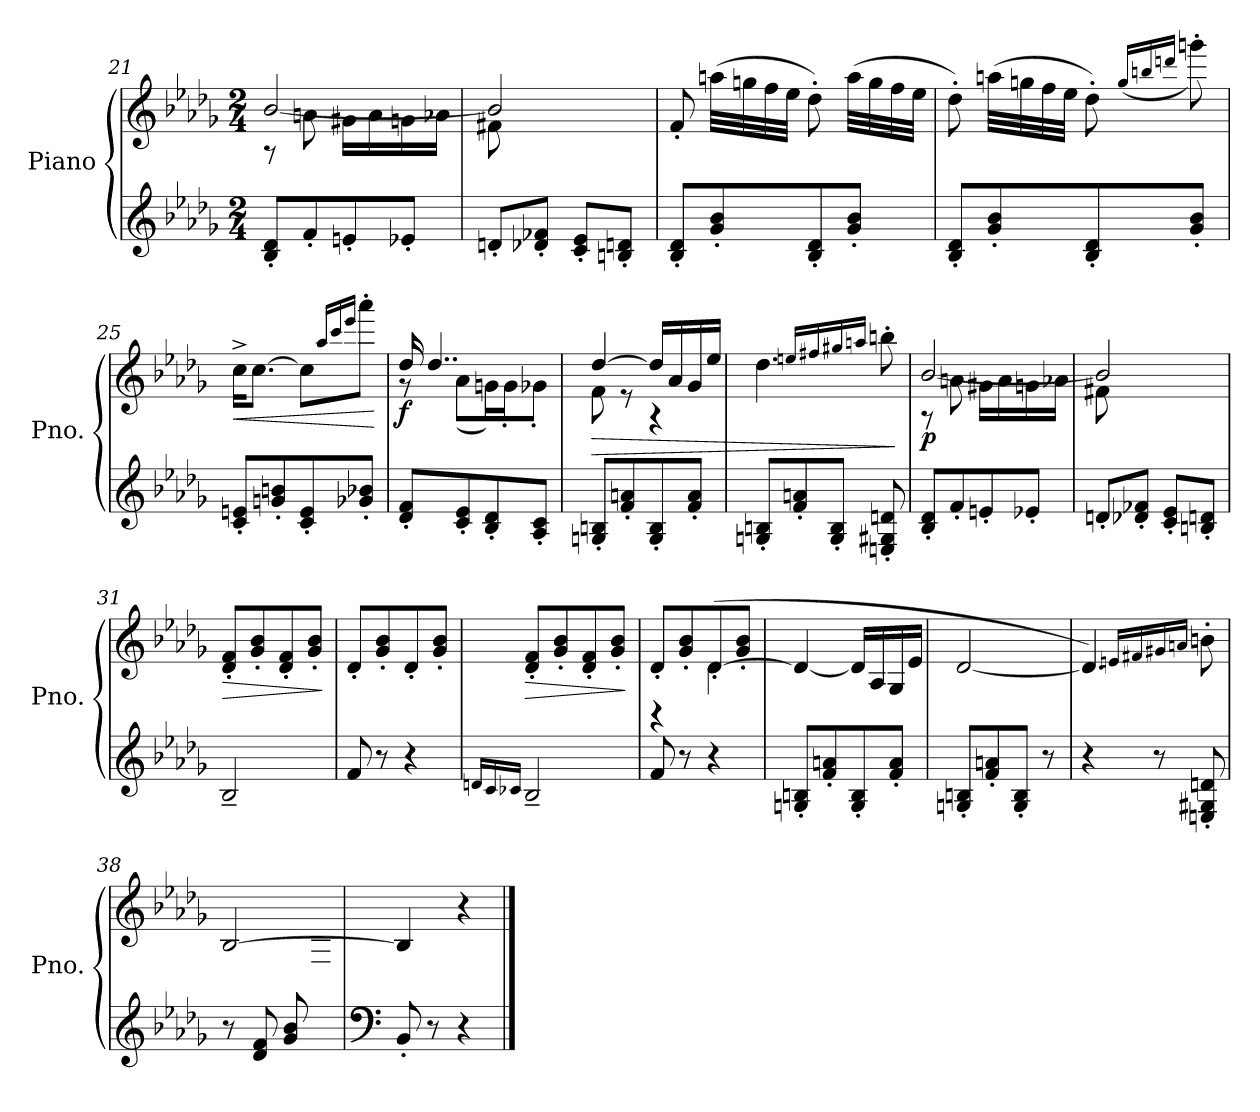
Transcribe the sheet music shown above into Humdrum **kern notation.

**kern	**kern	**dynam
*part1	*part1	*part1
*staff2	*staff1	*staff1/2
*I"Piano	*	*
*I'Pno.	*	*
!!LO:LB:g=z
*clefG2	*clefG2	*
*k[b-e-a-d-g-]	*k[b-e-a-d-g-]	*
*M2/4	*M2/4	*
=21	=21	=21
*	*^	*
8B-/' 8d-/'L	8rA	[2b-/	.
8f'/	8an\	.	.
8en'/	16g#X\LL	.	.
.	16a\	.	.
8e-X'/J	16gn\	.	.
.	16a-X\JJ	.	.
=22	=22	=22	=22
8dn'/L	8f#X\	2b-/]	.
8d-X/' 8f-X/'J	8reyy	.	.
8c/' 8e-/'L	4reyy	.	.
8Bn/' 8dn/'J	.	.	.
*	*v	*v	*
=23	=23	=23
8B-/' 8d-/'L	8f'/	.
8g-/' 8b-/'	(>32aan\LLL	.
.	32ggn\	.
.	32ff\	.
.	32ee-\JJJ	.
8B-/' 8d-/'	8dd-'\)	.
8g-/' 8b-/'J	(>32aa\LLL	.
.	32gg\	.
.	32ff\	.
.	32ee-\JJJ	.
=24	=24	=24
8B-/' 8d-/'L	8dd-'\)	.
8g-/' 8b-/'	(>32aan\LLL	.
.	32ggn\	.
.	32ff\	.
.	32ee-\JJJ	.
8B-/' 8d-/'	8dd-'\)	.
.	(<16qgg/LL	.
.	16qbbn/	.
.	16qdddn/JJ	.
8g-/' 8b-/'J	8gggn'\)	.
!!LO:LB:g=z
=25	=25	=25
!	!	!LO:HP:b
8c/' 8en/'L	16cc^\KL	<
.	[8.cc\J	.
8gn/' 8bn/'	.	.
8c/' 8e/'	8cc\L]	.
.	16qaa-/LL	.
.	16qccc/	.
.	16qeee-/JJ	.
8g-X/' 8b-X/'J	8aaa-'\J	.
.	.	[
=26	=26	=26
*	*^	*
!	!	!	!LO:DY:b
8d-/' 8f/'L	16dd-/	8r	f
.	4..dd-/	.	.
8c/' 8e-/'	.	(<8a-\L	.
8B-/' 8d-/'	.	16gn\L)	.
.	.	16g'\J	.
8A-/' 8c/'J	.	8g-X'\J	.
=27	=27	=27	=27
!	!	!	!LO:HP:b
8Gn/' 8Bn/'L	[4dd-/	8f\	>
8f/' 8an/'	.	8r	.
8G/' 8B/'	16dd-/LL]	4r	.
.	16a-/	.	.
8f/' 8a/'J	16g-/	.	.
.	16ee-/JJ	.	.
*	*v	*v	*
=28	=28	=28
8Gn/' 8Bn/'L	4.dd-\	.
8f/' 8an/'	.	.
8G/' 8B/'J	.	.
.	16qeen/LL	.
.	16qff#X/	.
.	16qgg#X/	.
.	16qaan/JJ	.
8En/' 8G#X/' 8dn/'	8bbn'\	.
.	.	]
=29	=29	=29
*	*^	*
!	!	!	!LO:DY:b
8B-/' 8d-/'L	8rA	[2b-/	p
8f'/	8an\	.	.
8en'/	16g#X\LL	.	.
.	16a\	.	.
8e-X'/J	16gn\	.	.
.	16a-X\JJ	.	.
!!LO:PB:g=z	!!
=30	=30	=30	=30
8dn'/L	8f#X\	2b-/]	.
8d-X/' 8f-X/'J	8reyy	.	.
8c/' 8e-/'L	4reyy	.	.
8Bn/' 8dn/'J	.	.	.
*	*v	*v	*
=31	=31	=31
!	!	!LO:HP:b
2B-~/	8d-/' 8f/'L	>
.	8g-/' 8b-/'	.
.	8d-/' 8f/'	.
.	8g-/' 8b-/'J	.
.	.	]
=32	=32	=32
8f/	8d-'/L	.
8r	8g-/' 8b-/'	.
4r	8d-'/	.
.	8g-/' 8b-/'J	.
=33	=33	=33
16qdn/LL	.	.
16qc/	.	.
16qc-X/JJ	.	.
!	!	!LO:HP:b
2B-~/	8d-/' 8f/'L	>
.	8g-/' 8b-/'	.
.	8d-/' 8f/'	.
.	8g-/' 8b-/'J	.
.	.	]
=34	=34	=34
*	*^	*
8f/	4rBB	8d-'/L	.
8r	.	8g-/' 8b-/'	.
4r	(<[4d-\	8d-'/	.
.	.	8g-/' 8b-/'J	.
*	*v	*v	*
=35	=35	=35
8Gn/' 8Bn/'L	4d-/_	.
8f/' 8an/'	.	.
8G/' 8B/'	16d-/LL]	.
.	16A-/	.
8f/' 8a/'J	16G-/	.
.	16e-/JJ	.
=36	=36	=36
8Gn/' 8Bn/'L	[2d-/	.
8f/' 8an/'	.	.
8G/' 8B/'J	.	.
8r	.	.
!!LO:LB:g=z
=37	=37	=37
4r	4.d-/])	.
8r	.	.
.	16qen/LL	.
.	16qf#X/	.
.	16qg#X/	.
.	16qan/JJ	.
8En/' 8G#X/' 8dn/'	8bn'\	.
=38	=38	=38
*	*^	*
8r	[2B-/	4.ryy	.
8d-/ 8f/L	.	.	.
8g-/ 8b-/	.	.	.
8ryy	.	8F\ 8An\J	.
*	*v	*v	*
=39	=39	=39
*clefF4	*	*
8BB-'/	4B-/]	.
8r	.	.
4r	4r	.
==	==	==
*-	*-	*-
